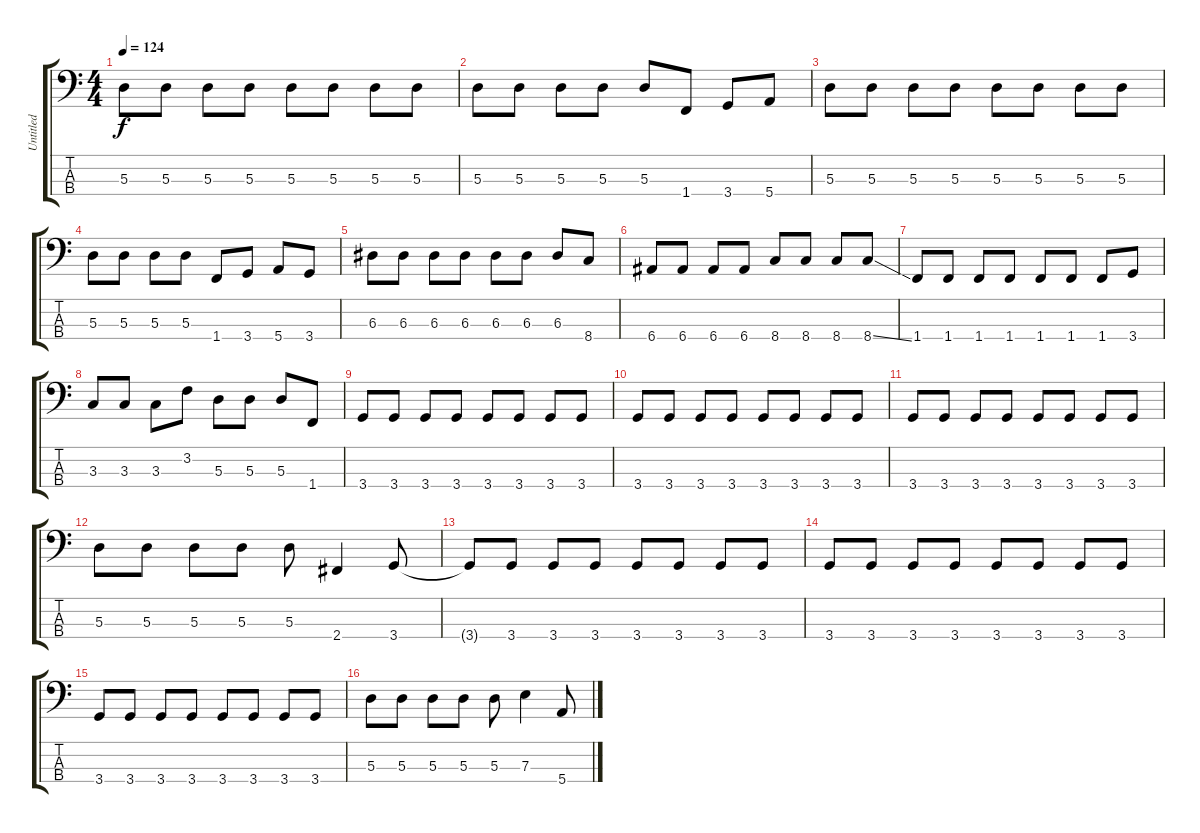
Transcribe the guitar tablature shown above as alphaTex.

\track ("Untitled" "Untitled") {instrument electricbassfinger}
\staff {score tabs}
\tuning (G2 D2 A1 E1) {hide}
\ts (4 4)
\tempo 124
\clef f4
\ks c
5.3.8{dy f} 5.3.8 5.3.8 5.3.8 5.3.8 5.3.8 5.3.8 5.3.8 |
5.3.8 5.3.8 5.3.8 5.3.8 5.3.8 1.4.8 3.4.8 5.4.8 |
5.3.8 5.3.8 5.3.8 5.3.8 5.3.8 5.3.8 5.3.8 5.3.8 |
5.3.8 5.3.8 5.3.8 5.3.8 1.4.8 3.4.8 5.4.8 3.4.8 |
6.3.8 6.3.8 6.3.8 6.3.8 6.3.8 6.3.8 6.3.8 8.4.8 |
6.4.8 6.4.8 6.4.8 6.4.8 8.4.8 8.4.8 8.4.8 8.4{ss}.8 |
1.4.8 1.4.8 1.4.8 1.4.8 1.4.8 1.4.8 1.4.8 3.4.8 |
3.3.8 3.3.8 3.3.8 3.2.8 5.3.8 5.3.8 5.3.8 1.4.8 |
3.4.8 3.4.8 3.4.8 3.4.8 3.4.8 3.4.8 3.4.8 3.4.8 |
3.4.8 3.4.8 3.4.8 3.4.8 3.4.8 3.4.8 3.4.8 3.4.8 |
3.4.8 3.4.8 3.4.8 3.4.8 3.4.8 3.4.8 3.4.8 3.4.8 |
5.3.8 5.3.8 5.3.8 5.3.8 5.3.8 2.4.4 3.4.8 |
3.4{t}.8 3.4.8 3.4.8 3.4.8 3.4.8 3.4.8 3.4.8 3.4.8 |
3.4.8 3.4.8 3.4.8 3.4.8 3.4.8 3.4.8 3.4.8 3.4.8 |
3.4.8 3.4.8 3.4.8 3.4.8 3.4.8 3.4.8 3.4.8 3.4.8 |
5.3.8 5.3.8 5.3.8 5.3.8 5.3.8 7.3.4 5.4.8
